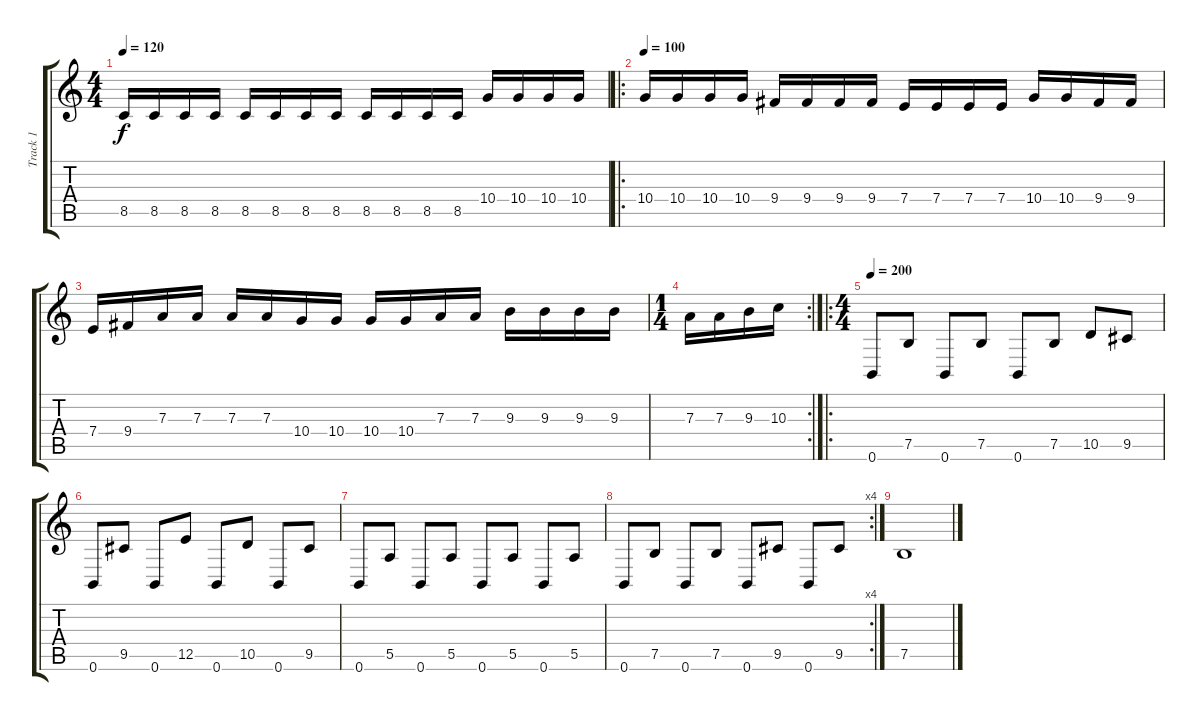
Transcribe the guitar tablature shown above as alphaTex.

\track ("Track 1" "Track 1") {instrument distortionguitar}
\staff {score tabs}
\tuning (B3 Gb3 D3 A2 E2 B1) {hide}
\ts (4 4)
\tempo 120
\clef g2
\ks c
8.5.16{dy f} 8.5.16 8.5.16 8.5.16 8.5.16 8.5.16 8.5.16 8.5.16 8.5.16 8.5.16 8.5.16 8.5.16 10.4.16 10.4.16 10.4.16 10.4.16 |
\ro
\tempo 100
10.4.16 10.4.16 10.4.16 10.4.16 9.4.16 9.4.16 9.4.16 9.4.16 7.4.16 7.4.16 7.4.16 7.4.16 10.4.16 10.4.16 9.4.16 9.4.16 |
7.4.16 9.4.16 7.3.16 7.3.16 7.3.16 7.3.16 10.4.16 10.4.16 10.4.16 10.4.16 7.3.16 7.3.16 9.3.16 9.3.16 9.3.16 9.3.16 |
\rc 2
\ts (1 4)
7.3.16 7.3.16 9.3.16 10.3.16 |
\ro
\ts (4 4)
\tempo 200
0.6.8 7.5.8 0.6.8 7.5.8 0.6.8 7.5.8 10.5.8 9.5.8 |
0.6.8 9.5.8 0.6.8 12.5.8 0.6.8 10.5.8 0.6.8 9.5.8 |
0.6.8 5.5.8 0.6.8 5.5.8 0.6.8 5.5.8 0.6.8 5.5.8 |
\rc 4
0.6.8 7.5.8 0.6.8 7.5.8 0.6.8 9.5.8 0.6.8 9.5.8 |
7.5.1
